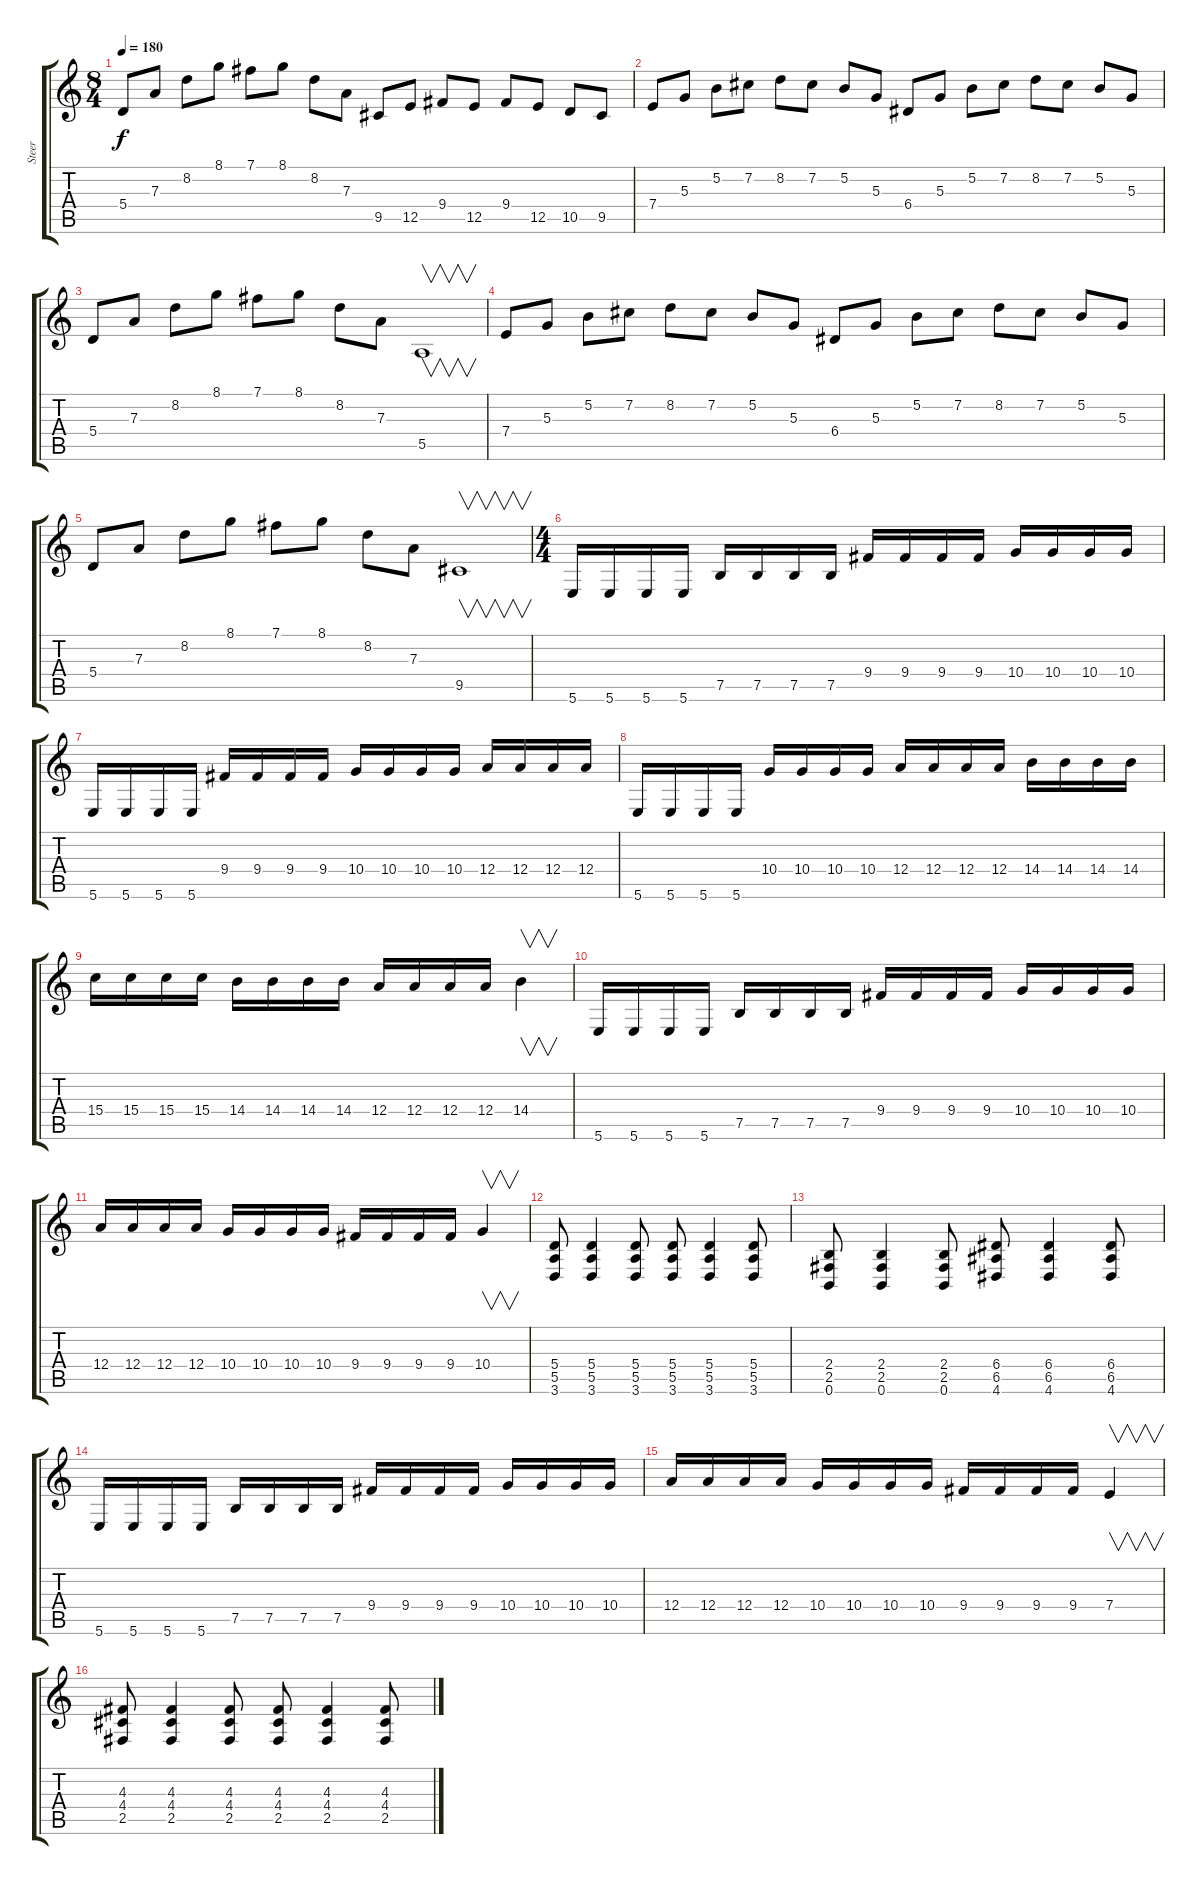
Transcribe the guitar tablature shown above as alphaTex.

\track ("Steer" "Steer") {instrument distortionguitar}
\staff {score tabs}
\tuning (B3 Gb3 D3 A2 E2 B1) {hide}
\ts (8 4)
\tempo 180
\clef g2
\ks c
5.4.8{dy f} 7.3.8 8.2.8 8.1.8 7.1.8 8.1.8 8.2.8 7.3.8 9.5.8 12.5.8 9.4.8 12.5.8 9.4.8 12.5.8 10.5.8 9.5.8 |
7.4.8 5.3.8 5.2.8 7.2.8 8.2.8 7.2.8 5.2.8 5.3.8 6.4.8 5.3.8 5.2.8 7.2.8 8.2.8 7.2.8 5.2.8 5.3.8 |
5.4.8 7.3.8 8.2.8 8.1.8 7.1.8 8.1.8 8.2.8 7.3.8 5.5.1{v} |
7.4.8 5.3.8 5.2.8 7.2.8 8.2.8 7.2.8 5.2.8 5.3.8 6.4.8 5.3.8 5.2.8 7.2.8 8.2.8 7.2.8 5.2.8 5.3.8 |
5.4.8 7.3.8 8.2.8 8.1.8 7.1.8 8.1.8 8.2.8 7.3.8 9.5.1{v} |
\ts (4 4)
5.6.16 5.6.16 5.6.16 5.6.16 7.5.16 7.5.16 7.5.16 7.5.16 9.4.16 9.4.16 9.4.16 9.4.16 10.4.16 10.4.16 10.4.16 10.4.16 |
5.6.16 5.6.16 5.6.16 5.6.16 9.4.16 9.4.16 9.4.16 9.4.16 10.4.16 10.4.16 10.4.16 10.4.16 12.4.16 12.4.16 12.4.16 12.4.16 |
5.6.16 5.6.16 5.6.16 5.6.16 10.4.16 10.4.16 10.4.16 10.4.16 12.4.16 12.4.16 12.4.16 12.4.16 14.4.16 14.4.16 14.4.16 14.4.16 |
15.4.16 15.4.16 15.4.16 15.4.16 14.4.16 14.4.16 14.4.16 14.4.16 12.4.16 12.4.16 12.4.16 12.4.16 14.4.4{v} |
5.6.16 5.6.16 5.6.16 5.6.16 7.5.16 7.5.16 7.5.16 7.5.16 9.4.16 9.4.16 9.4.16 9.4.16 10.4.16 10.4.16 10.4.16 10.4.16 |
12.4.16 12.4.16 12.4.16 12.4.16 10.4.16 10.4.16 10.4.16 10.4.16 9.4.16 9.4.16 9.4.16 9.4.16 10.4.4{v} |
(5.4 5.5 3.6).8 (5.4 5.5 3.6).4 (5.4 5.5 3.6).8 (5.4 5.5 3.6).8 (5.4 5.5 3.6).4 (5.4 5.5 3.6).8 |
(2.4 2.5 0.6).8 (2.4 2.5 0.6).4 (2.4 2.5 0.6).8 (6.4 6.5 4.6).8 (6.4 6.5 4.6).4 (6.4 6.5 4.6).8 |
5.6.16 5.6.16 5.6.16 5.6.16 7.5.16 7.5.16 7.5.16 7.5.16 9.4.16 9.4.16 9.4.16 9.4.16 10.4.16 10.4.16 10.4.16 10.4.16 |
12.4.16 12.4.16 12.4.16 12.4.16 10.4.16 10.4.16 10.4.16 10.4.16 9.4.16 9.4.16 9.4.16 9.4.16 7.4.4{v} |
(4.3 4.4 2.5).8 (4.3 4.4 2.5).4 (4.3 4.4 2.5).8 (4.3 4.4 2.5).8 (4.3 4.4 2.5).4 (4.3 4.4 2.5).8
